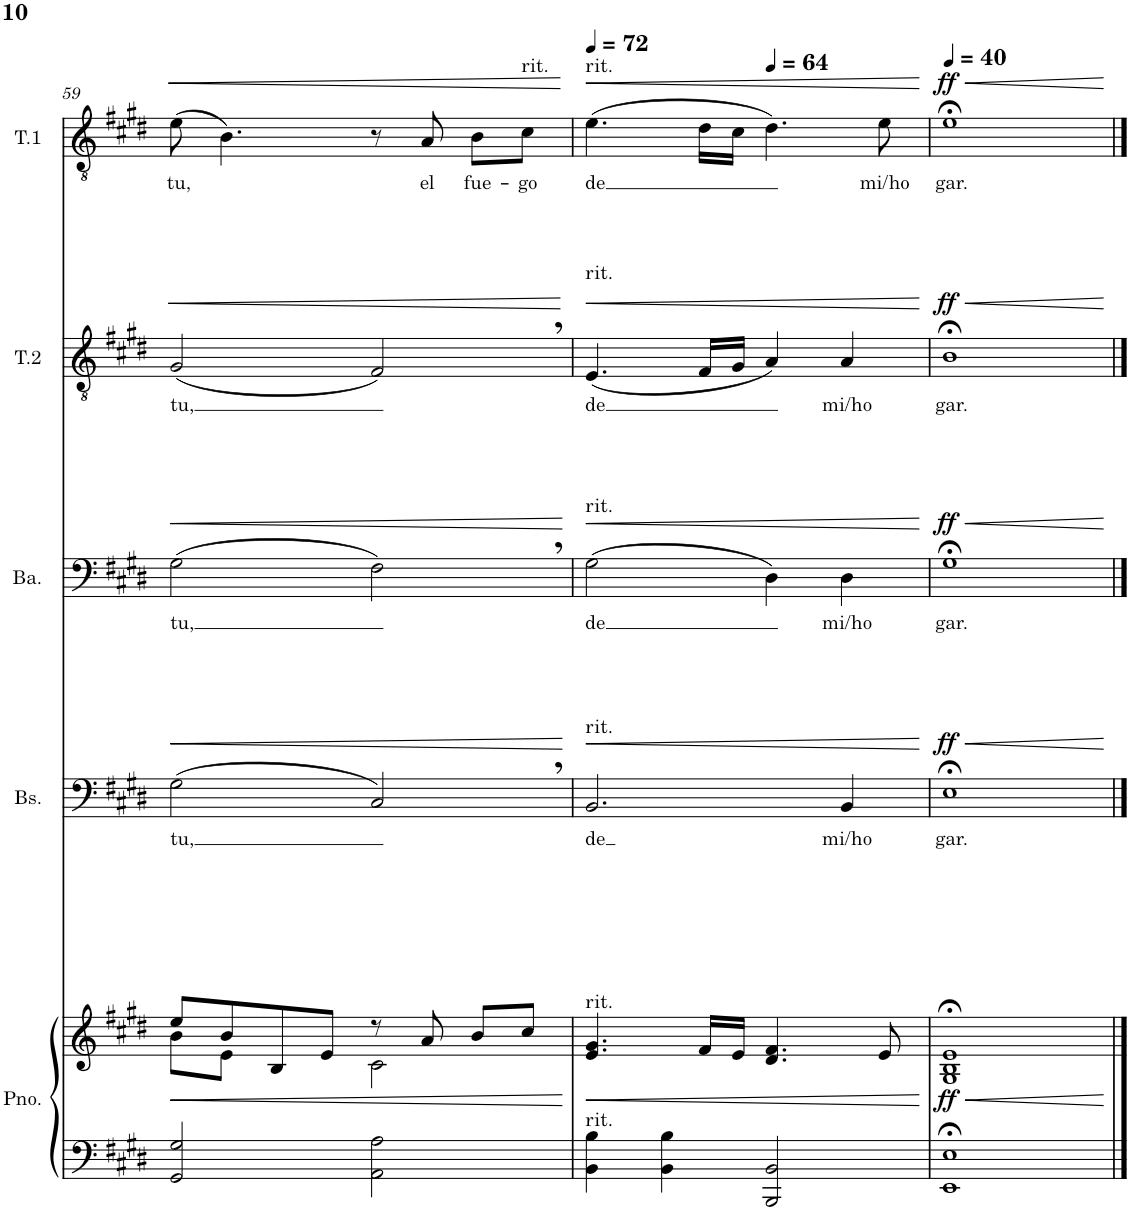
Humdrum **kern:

**kern	**kern	**dynam	**kern	**text	**dynam	**kern	**text	**dynam	**kern	**text	**dynam	**kern	**text	**dynam
*part5	*part5	*part5	*part4	*part4	*part4	*part3	*part3	*part3	*part2	*part2	*part2	*part1	*part1	*part1
*staff6	*staff5	*staff5/6	*staff4	*staff4	*staff4	*staff3	*staff3	*staff3	*staff2	*staff2	*staff2	*staff1	*staff1	*staff1
*I"Piano	*	*	*I"Bas	*	*	*I"Bariton	*	*	*I"Tenor 2	*	*	*I"Tenor 1	*	*
*I'Pno.	*	*	*I'Bs.	*	*	*I'Ba.	*	*	*I'T.2	*	*	*I'T.1	*	*
!!LO:PB:g=z
*clefF4	*clefG2	*	*clefF4	*	*	*clefF4	*	*	*clefGv2	*	*	*clefGv2	*	*
*k[f#c#g#d#]	*k[f#c#g#d#]	*	*k[f#c#g#d#]	*	*	*k[f#c#g#d#]	*	*	*k[f#c#g#d#]	*	*	*k[f#c#g#d#]	*	*
*M4/4	*M4/4	*	*M4/4	*	*	*M4/4	*	*	*M4/4	*	*	*M4/4	*	*
=59	=59	=59	=59	=59	=59	=59	=59	=59	=59	=59	=59	=59	=59	=59
!	!	!LO:HP:b	!	!LO:LY:b	!LO:HP:b	!	!LO:LY:b	!LO:HP:b	!	!LO:LY:b	!LO:HP:b	!	!LO:LY:b	!LO:HP:b
*	*^	*	*	*	*	*	*	*	*	*	*	*	*	*
2GG#/ 2G#/	8ee/L	8b\L	<	(2G#\	tu,	<	(2G#\	tu,	<	(2G#/	tu,	<	(8e\	tu,	<
.	8b/	8e\J	.	.	.	.	.	.	.	.	.	.	4.B\)	.	.
.	8B/	4ryy	.	.	.	.	.	.	.	.	.	.	.	.	.
.	8e/J	.	.	.	.	.	.	.	.	.	.	.	.	.	.
2AA\ 2A\	8r	2c#\	.	2C#,/)	.	.	2F#,\)	.	.	2F#,/)	.	.	8r	.	.
!	!	!	!	!	!	!	!	!	!	!	!	!	!	!LO:LY:b	!
.	8a/	.	.	.	.	.	.	.	.	.	.	.	8A/	el	.
!	!	!	!	!	!	!	!	!	!	!	!	!	!	!LO:LY:b	!
.	8b/L	.	.	.	.	.	.	.	.	.	.	.	8B\L	fue-	.
!	!	!	!	!	!	!	!	!	!	!	!	!	!LO:TX:a:t=rit.	!	!
!	!	!	!	!	!	!	!	!	!	!	!	!	!	!LO:LY:b	!
.	8cc#/J	.	.	.	.	.	.	.	.	.	.	.	8c#\J	-go	.
*	*v	*v	*	*	*	*	*	*	*	*	*	*	*	*	*
.	.	[	.	.	[	.	.	[	.	.	[	.	.	[
=60	=60	=60	=60	=60	=60	=60	=60	=60	=60	=60	=60	=60	=60	=60
*	*	*	*	*	*	*	*	*	*	*	*	*MM72	*	*
!	!	!	!	!	!	!	!	!	!	!	!	!LO:TX:a:t=rit.	!	!
!	!	!	!	!	!	!	!	!	!LO:TX:a:t=rit.	!	!	!	!	!
!	!	!	!	!	!	!LO:TX:a:t=rit.	!	!	!	!	!	!	!	!
!	!	!	!LO:TX:a:t=rit.	!	!	!	!	!	!	!	!	!	!	!
!	!LO:TX:a:t=rit.	!	!	!	!	!	!	!	!	!	!	!	!	!
!LO:TX:a:t=rit.	!	!	!	!	!	!	!	!	!	!	!	!	!	!
!	!	!LO:HP:b	!	!LO:LY:b	!LO:HP:b	!	!LO:LY:b	!LO:HP:b	!	!LO:LY:b	!LO:HP:b	!	!LO:LY:b	!LO:HP:b
4BB\ 4B\	4.e/ 4.g#/	<	2.BB/	de	<	(2G#\	de	<	(4.E/	de	<	(4.e\	de	<
4BB\ 4B\	.	.	.	.	.	.	.	.	.	.	.	.	.	.
.	16f#/LL	.	.	.	.	.	.	.	16F#/LL	.	.	16d#\LL	.	.
.	16e/JJ	.	.	.	.	.	.	.	16G#/JJ	.	.	16c#\JJ	.	.
*	*	*	*	*	*	*	*	*	*	*	*	*MM64	*	*
2BBB/ 2BB/	4.d#/ 4.f#/	.	.	.	.	4D#\)	.	.	4A/)	.	.	4.d#\)	.	.
!	!	!	!	!LO:LY:b	!	!	!LO:LY:b	!	!	!LO:LY:b	!	!	!	!
.	.	.	4BB/	mi/ho	.	4D#\	mi/ho	.	4A/	mi/ho	.	.	.	.
!	!	!	!	!	!	!	!	!	!	!	!	!	!LO:LY:b	!
.	8e/	.	.	.	.	.	.	.	.	.	.	8e\	mi/ho	.
.	.	[	.	.	[	.	.	[	.	.	[	.	.	[
=61	=61	=61	=61	=61	=61	=61	=61	=61	=61	=61	=61	=61	=61	=61
*	*	*	*	*	*	*	*	*	*	*	*	*MM40	*	*
!	!	!LO:HP:b	!	!LO:LY:b	!LO:HP:b	!	!LO:LY:b	!LO:HP:b	!	!LO:LY:b	!LO:HP:b	!	!LO:LY:b	!LO:HP:b
!	!	!LO:DY:n=1:b	!	!	!LO:DY:n=1:a	!	!	!LO:DY:n=1:a	!	!	!LO:DY:n=1:a	!	!	!LO:DY:n=1:a
1EE;< 1E;<	1G#;< 1B;< 1e;<	< ff	1E;<	gar.	< ff	1G#;<	gar.	< ff	1B;<	gar.	< ff	1e;<	gar.	< ff
.	.	[	.	.	[	.	.	[	.	.	[	.	.	[
==	==	==	==	==	==	==	==	==	==	==	==	==	==	==
*-	*-	*-	*-	*-	*-	*-	*-	*-	*-	*-	*-	*-	*-	*-
